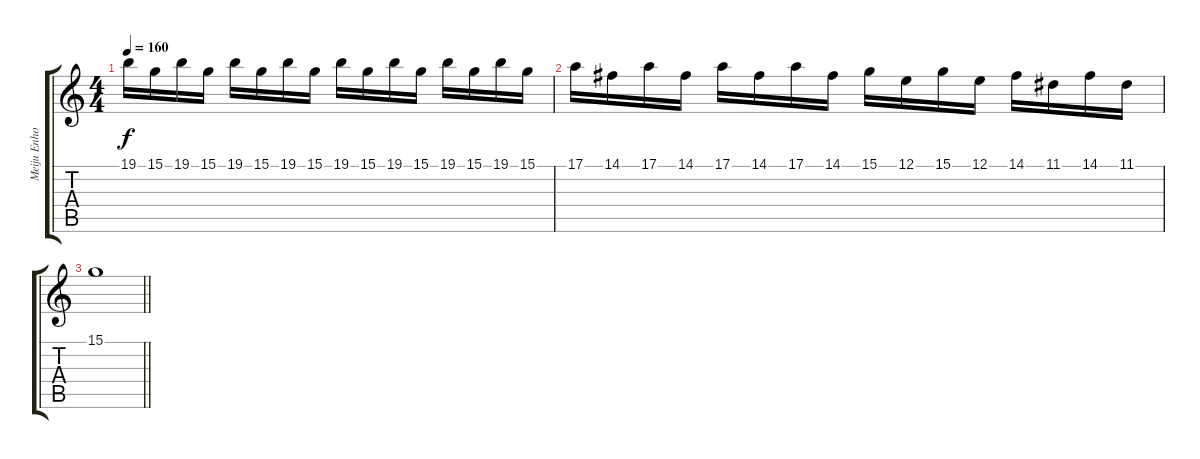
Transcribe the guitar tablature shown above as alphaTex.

\track ("Meiju Enho" "Meiju Enho") {instrument stringensemble1}
\staff {score tabs}
\tuning (E4 B3 G3 D3 A2 E2) {hide}
\ts (4 4)
\tempo 160
\clef g2
\ks c
19.1.16{dy f} 15.1.16 19.1.16 15.1.16 19.1.16 15.1.16 19.1.16 15.1.16 19.1.16 15.1.16 19.1.16 15.1.16 19.1.16 15.1.16 19.1.16 15.1.16 |
17.1.16 14.1.16 17.1.16 14.1.16 17.1.16 14.1.16 17.1.16 14.1.16 15.1.16 12.1.16 15.1.16 12.1.16 14.1.16 11.1.16 14.1.16 11.1.16 |
\barLineRight lightlight
15.1.1
